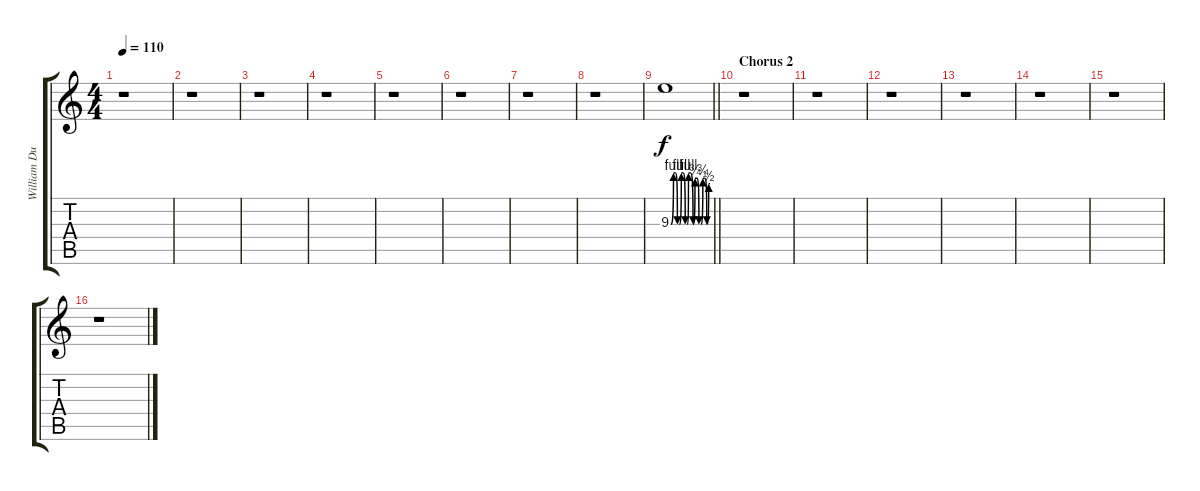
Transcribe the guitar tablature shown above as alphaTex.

\track ("William Duffy - Gtr. 3 Lead" "William Du") {instrument distortionguitar}
\staff {score tabs}
\tuning (E4 B3 G3 D3 A2 E2) {hide}
\ts (4 4)
\tempo 110
\clef g2
\ks c
r.1{dy f} |
r.1 |
r.1 |
r.1 |
r.1 |
r.1 |
r.1 |
r.1 |
\barLineRight lightlight
9.3{be (custom 0 0 4 4 7 4 10 0 13 0 16 4 19 4 22 0 25 0 27 4 30 4 34 0 37 3 40 3 43 0 46 0 49 3 52 3 55 0 58 2 60 2)}.1 |
\section ("" "Chorus 2")
r.1 |
r.1 |
r.1 |
r.1 |
r.1 |
r.1 |
r.1
